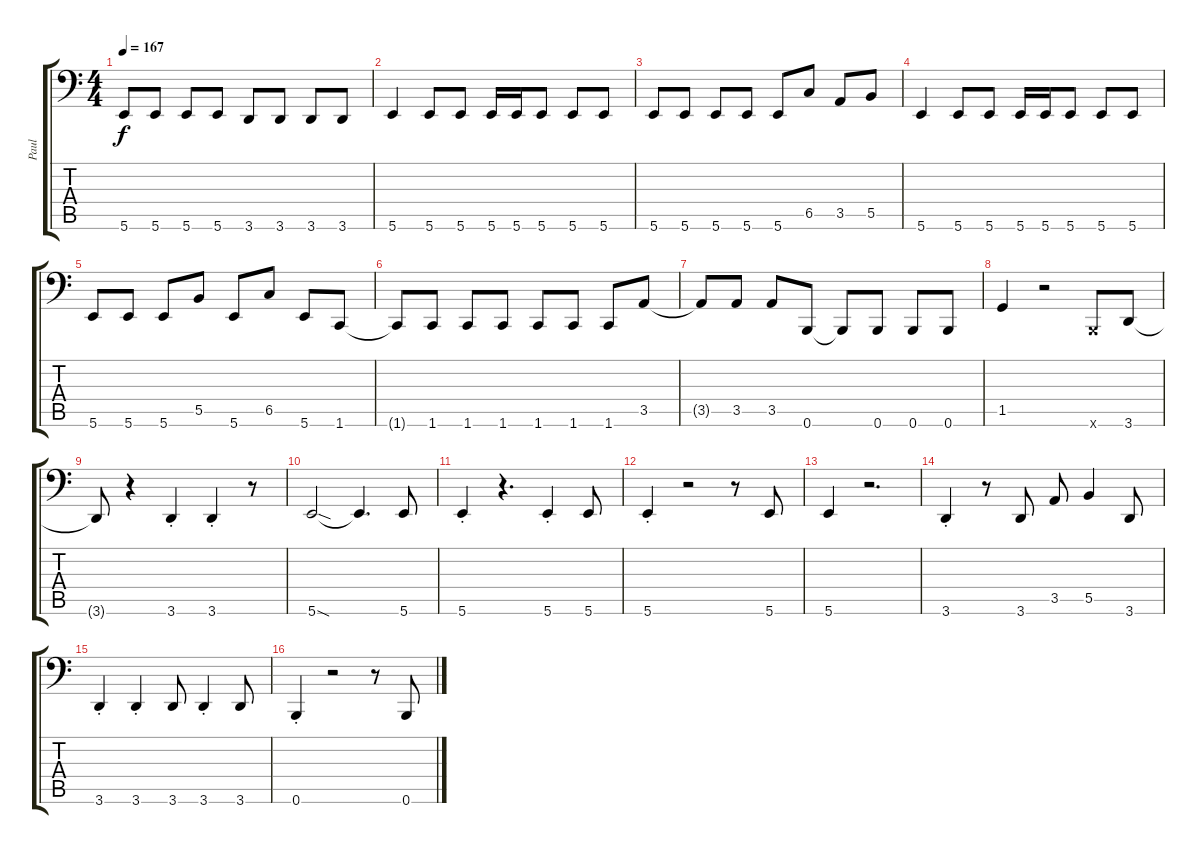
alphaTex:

\track ("Paul" "Paul") {instrument electricbassfinger}
\staff {score tabs}
\tuning (Db3 Ab2 E2 B1 Gb1 B0) {hide}
\ts (4 4)
\tempo 167
\clef f4
\ks c
5.6{t}.8{dy f} 5.6.8 5.6.8 5.6.8 3.6.8 3.6.8 3.6.8 3.6.8 |
5.6.4 5.6.8 5.6.8 5.6.16 5.6.16 5.6.8 5.6.8 5.6.8 |
5.6.8 5.6.8 5.6.8 5.6.8 5.6.8 6.5.8 3.5.8 5.5.8 |
5.6.4 5.6.8 5.6.8 5.6.16 5.6.16 5.6.8 5.6.8 5.6.8 |
5.6.8 5.6.8 5.6.8 5.5.8 5.6.8 6.5.8 5.6.8 1.6.8 |
1.6{t}.8 1.6.8 1.6.8 1.6.8 1.6.8 1.6.8 1.6.8 3.5.8 |
3.5{t}.8 3.5.8 3.5.8 0.6.8 0.6{t}.8 0.6.8 0.6.8 0.6.8 |
1.5.4 r.2 0.6{x}.8 3.6.8 |
3.6{t}.8 r.4 3.6{st}.4 3.6{st}.4 r.8 |
5.6{sod}.2 5.6{t}.4{d} 5.6.8 |
5.6{st}.4 r.4{d} 5.6{st}.4 5.6.8 |
5.6{st}.4 r.2 r.8 5.6.8 |
5.6.4 r.2{d} |
3.6{st}.4 r.8 3.6.8 3.5.8 5.5.4 3.6.8 |
3.6{st}.4 3.6{st}.4 3.6.8 3.6{st}.4 3.6.8 |
0.6{st}.4 r.2 r.8 0.6.8
